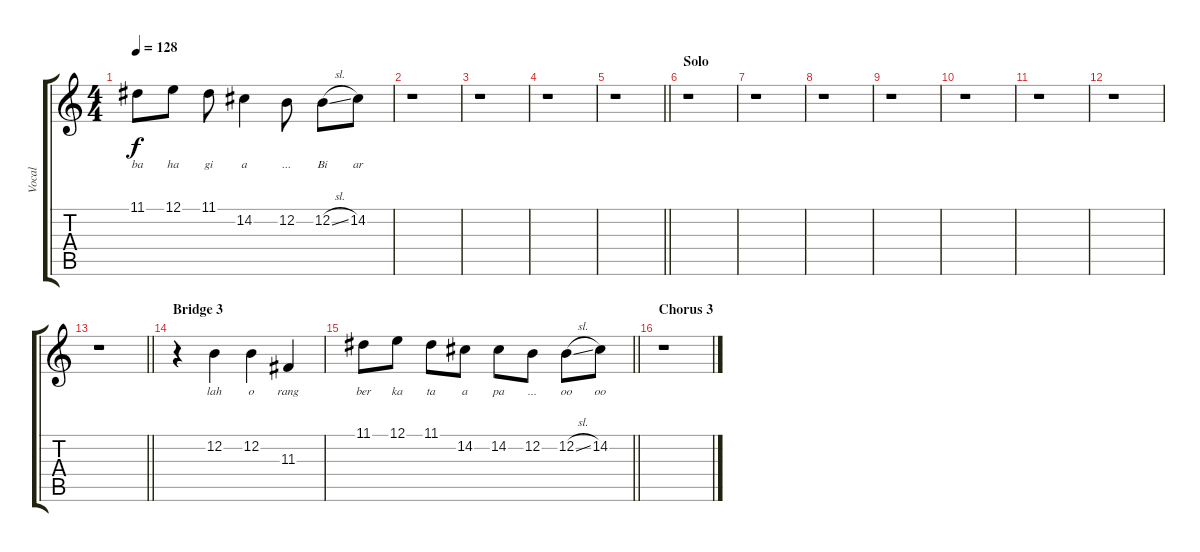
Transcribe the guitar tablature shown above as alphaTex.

\track ("Vocal" "Vocal") {instrument oboe}
\staff {score tabs}
\tuning (E4 B3 G3 D3 A2 E2) {hide}
\ts (4 4)
\tempo 128
\clef g2
\ks c
11.1.8{lyrics (0 "ba") lyrics (1 "") lyrics (2 "") lyrics (3 "") lyrics (4 "") dy f} 12.1.8{lyrics (0 "ha") lyrics (1 "") lyrics (2 "") lyrics (3 "") lyrics (4 "")} 11.1.8{lyrics (0 "gi") lyrics (1 "") lyrics (2 "") lyrics (3 "") lyrics (4 "")} 14.2.4{lyrics (0 "a") lyrics (1 "") lyrics (2 "") lyrics (3 "") lyrics (4 "")} 12.2.8{lyrics (0 "...") lyrics (1 "") lyrics (2 "") lyrics (3 "") lyrics (4 "")} 12.2{sl}.8{lyrics (0 "Bi") lyrics (1 "") lyrics (2 "") lyrics (3 "") lyrics (4 "")} 14.2.8{lyrics (0 "ar") lyrics (1 "") lyrics (2 "") lyrics (3 "") lyrics (4 "")} |
r.1 |
r.1 |
r.1 |
\barLineRight lightlight
r.1 |
\section ("" "Solo")
r.1 |
r.1 |
r.1 |
r.1 |
r.1 |
r.1 |
r.1 |
\barLineRight lightlight
r.1 |
\section ("" "Bridge 3")
r.4 12.2.4{lyrics (0 "lah") lyrics (1 "") lyrics (2 "") lyrics (3 "") lyrics (4 "")} 12.2.4{lyrics (0 "o") lyrics (1 "") lyrics (2 "") lyrics (3 "") lyrics (4 "")} 11.3.4{lyrics (0 "rang") lyrics (1 "") lyrics (2 "") lyrics (3 "") lyrics (4 "")} |
\barLineRight lightlight
11.1.8{lyrics (0 "ber") lyrics (1 "") lyrics (2 "") lyrics (3 "") lyrics (4 "")} 12.1.8{lyrics (0 "ka") lyrics (1 "") lyrics (2 "") lyrics (3 "") lyrics (4 "")} 11.1.8{lyrics (0 "ta") lyrics (1 "") lyrics (2 "") lyrics (3 "") lyrics (4 "")} 14.2.8{lyrics (0 "a") lyrics (1 "") lyrics (2 "") lyrics (3 "") lyrics (4 "")} 14.2.8{lyrics (0 "pa") lyrics (1 "") lyrics (2 "") lyrics (3 "") lyrics (4 "")} 12.2.8{lyrics (0 "...") lyrics (1 "") lyrics (2 "") lyrics (3 "") lyrics (4 "")} 12.2{sl}.8{lyrics (0 "oo") lyrics (1 "") lyrics (2 "") lyrics (3 "") lyrics (4 "")} 14.2.8{lyrics (0 "oo") lyrics (1 "") lyrics (2 "") lyrics (3 "") lyrics (4 "")} |
\section ("" "Chorus 3")
r.1
